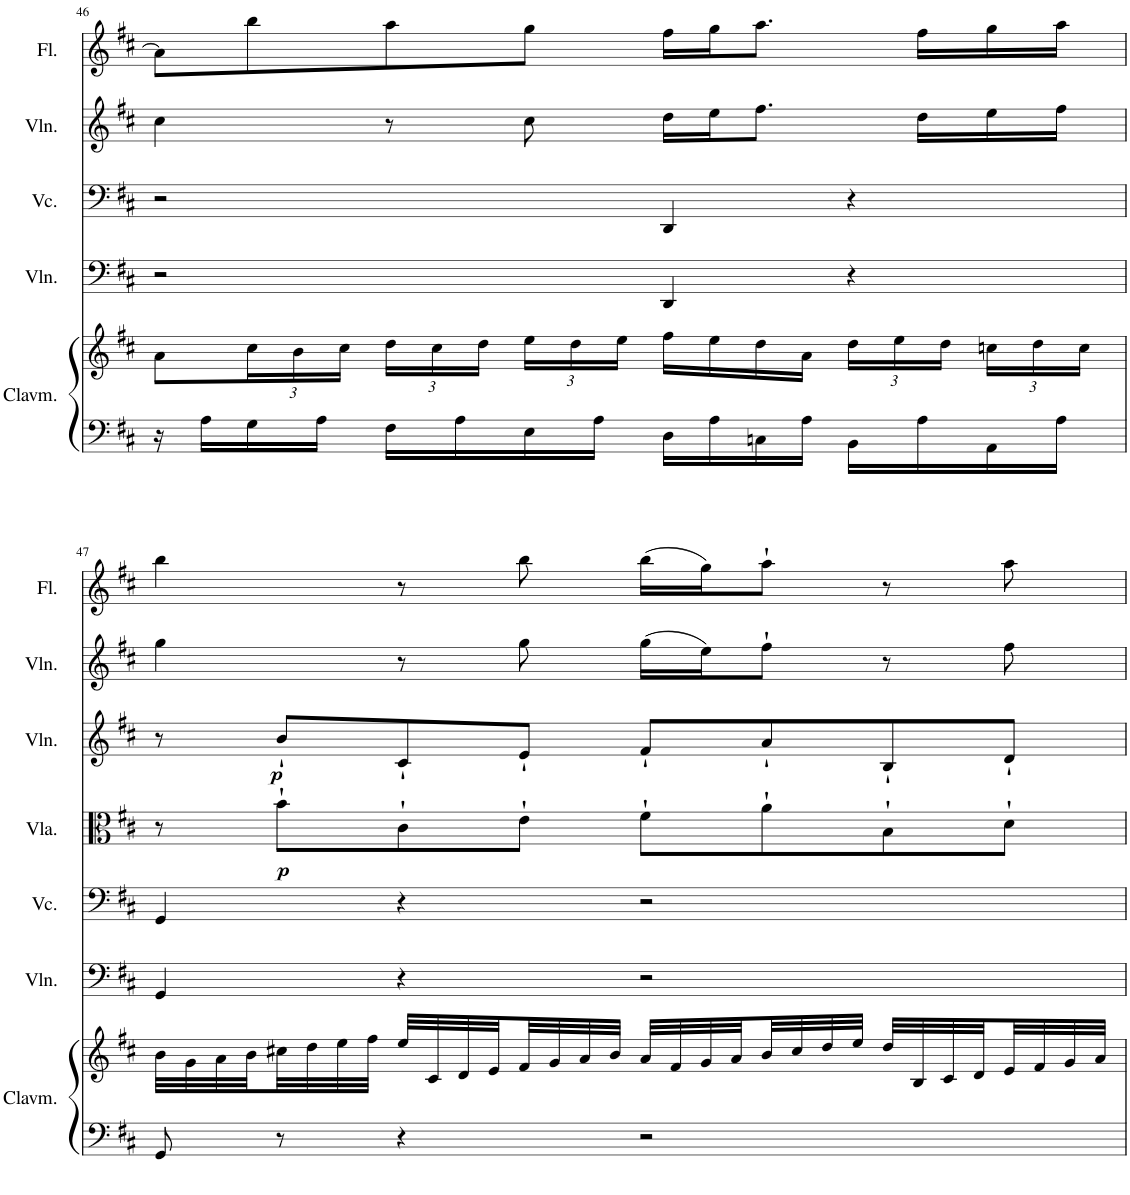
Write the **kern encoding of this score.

**kern	**kern	**kern	**kern	**kern	**dynam	**kern	**dynam	**kern	**kern
*part7	*part7	*part6	*part5	*part4	*part4	*part3	*part3	*part2	*part1
*staff8	*staff7	*staff6	*staff5	*staff4	*staff4	*staff3	*staff3	*staff2	*staff1
*I"Clavicémbalo	*	*I"Violón	*I"Violonchelo	*I"Viola	*	*I"Violín	*	*I"Violín	*I"Flauta
*I'Clavm.	*	*I'Vln.	*I'Vc.	*I'Vla.	*	*I'Vln.	*	*I'Vln.	*I'Fl.
!!LO:PB:g=z
*clefF4	*clefG2	*clefF4	*clefF4	*clefC3	*	*clefG2	*	*clefG2	*clefG2
*	*	*ITrd7c12	*	*	*	*	*	*	*
*k[f#c#]	*k[f#c#]	*k[f#c#]	*k[f#c#]	*k[f#c#]	*	*k[f#c#]	*	*k[f#c#]	*k[f#c#]
*M2/2	*M2/2	*M2/2	*M2/2	*M2/2	*	*M2/2	*	*M2/2	*M2/2
*met(c|)	*met(c|)	*met(c|)	*met(c|)	*met(c|)	*	*met(c|)	*	*met(c|)	*met(c|)
=46	=46	=46	=46	=46	=46	=46	=46	=46	=46
16r	8a\L	2r	2r	1r	.	1r	.	4cc#\	8a\L]
16A\LL	.	.	.	.	.	.	.	.	.
*	*Xbrackettup	*	*	*	*	*	*	*	*
16G\	24cc#\L	.	.	.	.	.	.	.	8bb\
.	24b\	.	.	.	.	.	.	.	.
16A\JJ	.	.	.	.	.	.	.	.	.
.	24cc#\JJ	.	.	.	.	.	.	.	.
16F#\LL	24dd\LL	.	.	.	.	.	.	8r	8aa\
.	24cc#\	.	.	.	.	.	.	.	.
16A\	.	.	.	.	.	.	.	.	.
.	24dd\JJ	.	.	.	.	.	.	.	.
16E\	24ee\LL	.	.	.	.	.	.	8cc#\	8gg\J
.	24dd\	.	.	.	.	.	.	.	.
16A\JJ	.	.	.	.	.	.	.	.	.
.	24ee\JJ	.	.	.	.	.	.	.	.
16D\LL	16ff#\LL	4DD/	4DD/	.	.	.	.	16dd\LL	16ff#\LL
16A\	16ee\	.	.	.	.	.	.	16ee\J	16gg\J
16Cn\	16dd\	.	.	.	.	.	.	8.ff#\J	8.aa\J
16A\JJ	16a\JJ	.	.	.	.	.	.	.	.
16BB\LL	24dd\LL	4r	4r	.	.	.	.	.	.
.	24ee\	.	.	.	.	.	.	.	.
16A\	.	.	.	.	.	.	.	16dd\LL	16ff#\LL
.	24dd\JJ	.	.	.	.	.	.	.	.
16AA\	24ccn\LL	.	.	.	.	.	.	16ee\	16gg\
.	24dd\	.	.	.	.	.	.	.	.
16A\JJ	.	.	.	.	.	.	.	16ff#\JJ	16aa\JJ
.	24cc\JJ	.	.	.	.	.	.	.	.
!!LO:LB:g=z
=47	=47	=47	=47	=47	=47	=47	=47	=47	=47
8GG/	32b\LLL	4GG/	4GG/	8r	.	8r	.	4gg\	4bb\
.	32g\	.	.	.	.	.	.	.	.
.	32a\	.	.	.	.	.	.	.	.
.	32b\	.	.	.	.	.	.	.	.
!	!	!	!	!	!LO:DY:b	!	!LO:DY:b	!	!
8r	32cc#X\	.	.	8b`\L	p	8b`/L	p	.	.
.	32dd\	.	.	.	.	.	.	.	.
.	32ee\	.	.	.	.	.	.	.	.
.	32ff#\JJJ	.	.	.	.	.	.	.	.
4r	32ee/LLL	4r	4r	8c#`\	.	8c#`/	.	8r	8r
.	32c#/	.	.	.	.	.	.	.	.
.	32d/	.	.	.	.	.	.	.	.
.	32e/	.	.	.	.	.	.	.	.
.	32f#/	.	.	8e`\J	.	8e`/J	.	8gg\	8bb\
.	32g/	.	.	.	.	.	.	.	.
.	32a/	.	.	.	.	.	.	.	.
.	32b/JJJ	.	.	.	.	.	.	.	.
2r	32a/LLL	2r	2r	8f#`\L	.	8f#`/L	.	(16gg\LL	(16bb\LL
.	32f#/	.	.	.	.	.	.	.	.
.	32g/	.	.	.	.	.	.	16ee\J)	16gg\J)
.	32a/	.	.	.	.	.	.	.	.
.	32b/	.	.	8a`\	.	8a`/	.	8ff#`\J	8aa`\J
.	32cc#/	.	.	.	.	.	.	.	.
.	32dd/	.	.	.	.	.	.	.	.
.	32ee/JJJ	.	.	.	.	.	.	.	.
.	32dd/LLL	.	.	8B`\	.	8B`/	.	8r	8r
.	32B/	.	.	.	.	.	.	.	.
.	32c#/	.	.	.	.	.	.	.	.
.	32d/	.	.	.	.	.	.	.	.
.	32e/	.	.	8d`\J	.	8d`/J	.	8ff#\	8aa\
.	32f#/	.	.	.	.	.	.	.	.
.	32g/	.	.	.	.	.	.	.	.
.	32a/JJJ	.	.	.	.	.	.	.	.
=	=	=	=	=	=	=	=	=	=
*-	*-	*-	*-	*-	*-	*-	*-	*-	*-
